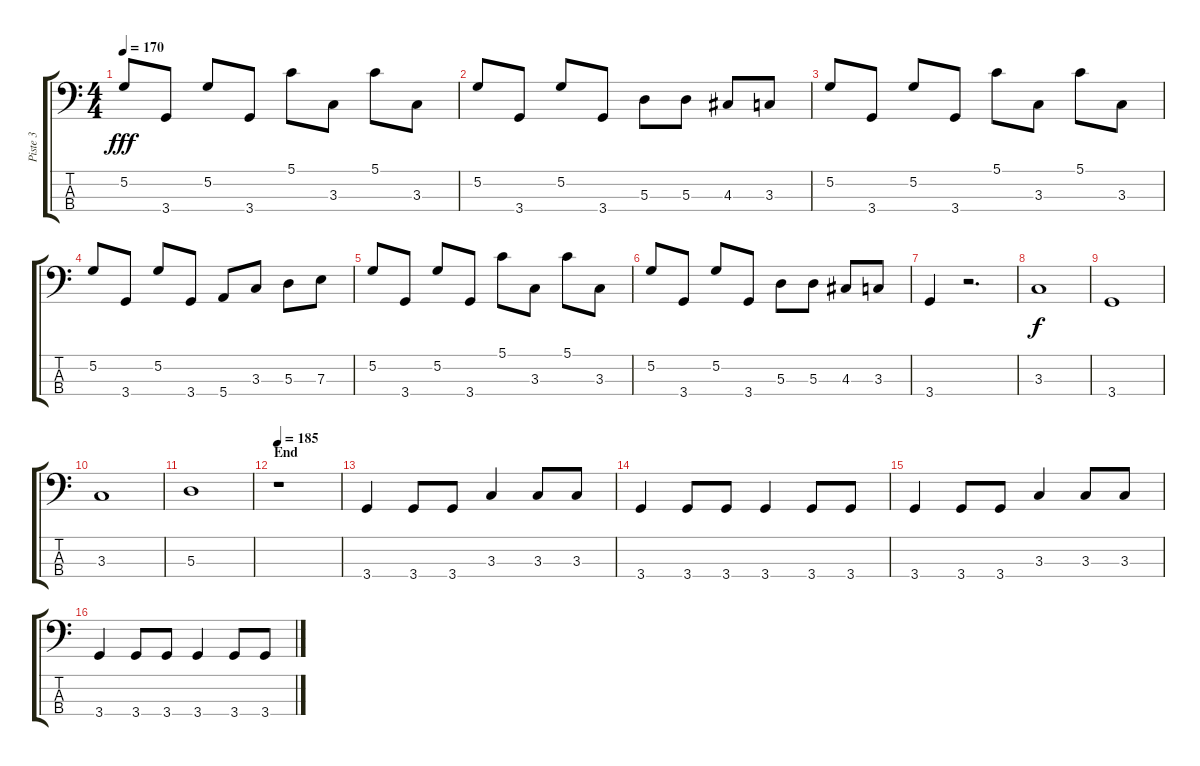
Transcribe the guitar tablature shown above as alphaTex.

\track ("Piste 3" "Piste 3") {instrument electricbassfinger}
\staff {score tabs}
\tuning (G2 D2 A1 E1) {hide}
\ts (4 4)
\tempo 170
\clef f4
\ks c
5.2.8{dy fff} 3.4.8 5.2.8 3.4.8 5.1.8 3.3.8 5.1.8 3.3.8 |
5.2.8 3.4.8 5.2.8 3.4.8 5.3.8 5.3.8 4.3.8 3.3.8 |
5.2.8 3.4.8 5.2.8 3.4.8 5.1.8 3.3.8 5.1.8 3.3.8 |
5.2.8 3.4.8 5.2.8 3.4.8 5.4.8 3.3.8 5.3.8 7.3.8 |
5.2.8 3.4.8 5.2.8 3.4.8 5.1.8 3.3.8 5.1.8 3.3.8 |
5.2.8 3.4.8 5.2.8 3.4.8 5.3.8 5.3.8 4.3.8 3.3.8 |
3.4.4 r.2{d} |
3.3.1{dy f} |
3.4.1 |
3.3.1 |
5.3.1 |
\section ("" "End")
\tempo 185
r.1 |
3.4.4 3.4.8 3.4.8 3.3.4 3.3.8 3.3.8 |
3.4.4 3.4.8 3.4.8 3.4.4 3.4.8 3.4.8 |
3.4.4 3.4.8 3.4.8 3.3.4 3.3.8 3.3.8 |
3.4.4 3.4.8 3.4.8 3.4.4 3.4.8 3.4.8
